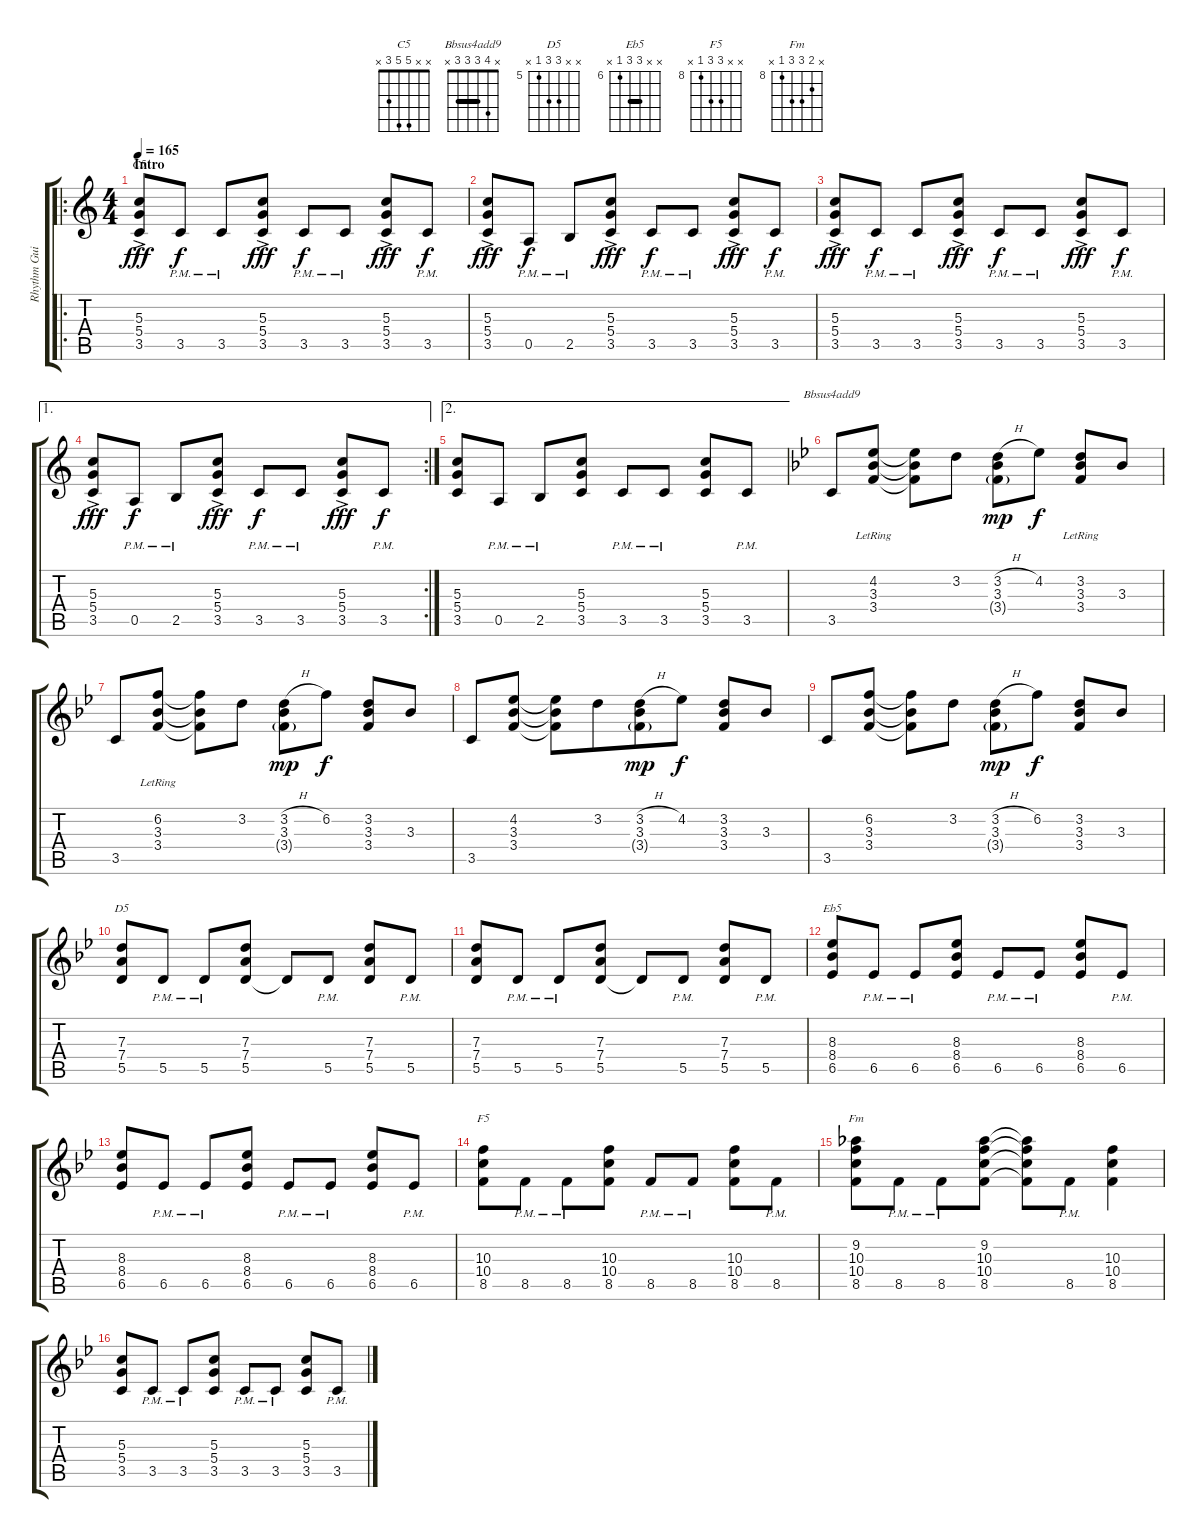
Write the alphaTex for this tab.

\track ("Rhythm Guitar" "Rhythm Gui") {instrument overdrivenguitar}
\staff {score tabs}
\tuning (E4 B3 G3 D3 A2 E2) {hide}
\chord ("C5" x x 5 5 3 x)
\chord ("Bbsus4add9" x 4 3 3 3 x) {barre 3}
\chord ("D5" x x 7 7 5 x) {firstfret 5}
\chord ("Eb5" x x 8 8 6 x) {firstfret 6 barre 8}
\chord ("F5" x x 10 10 8 x) {firstfret 8}
\chord ("Fm" x 9 10 10 8 x) {firstfret 8}
\ro
\ts (4 4)
\section ("" "Intro")
\tempo 165
\clef g2
\ks c
(5.3 5.4 3.5{ac}).8{ch "C5" dy fff instrument overdrivenguitar} 3.5{pm}.8{dy f} 3.5{pm}.8 (5.3 5.4 3.5{ac}).8{dy fff} 3.5{pm}.8{dy f} 3.5{pm}.8 (5.3 5.4 3.5{ac}).8{dy fff} 3.5{pm}.8{dy f} |
(5.3 5.4 3.5{ac}).8{dy fff} 0.5{pm}.8{dy f} 2.5{pm}.8 (5.3 5.4 3.5{ac}).8{dy fff} 3.5{pm}.8{dy f} 3.5{pm}.8 (5.3 5.4 3.5{ac}).8{dy fff} 3.5{pm}.8{dy f} |
(5.3 5.4 3.5{ac}).8{dy fff} 3.5{pm}.8{dy f} 3.5{pm}.8 (5.3 5.4 3.5{ac}).8{dy fff} 3.5{pm}.8{dy f} 3.5{pm}.8 (5.3 5.4 3.5{ac}).8{dy fff} 3.5{pm}.8{dy f} |
\ae 1
\rc 2
(5.3 5.4 3.5{ac}).8{dy fff} 0.5{pm}.8{dy f} 2.5{pm}.8 (5.3 5.4 3.5{ac}).8{dy fff} 3.5{pm}.8{dy f} 3.5{pm}.8 (5.3 5.4 3.5{ac}).8{dy fff} 3.5{pm}.8{dy f} |
\ae 2
(5.3 5.4 3.5).8 0.5{pm}.8 2.5{pm}.8 (5.3 5.4 3.5).8 3.5{pm}.8 3.5{pm}.8 (5.3 5.4 3.5).8 3.5{pm}.8 |
\ks bb
3.5.8{ch "Bbsus4add9"} (4.2 3.3{lr} 3.4).8 (4.2{t} 3.3{t} 3.4{t}).8 3.2.8 (3.2{h} 3.3 3.4{g}).8{dy mp} 4.2.8{dy f} (3.2{lr} 3.3 3.4).8 3.3.8 |
3.5.8 (6.2{lr} 3.3 3.4).8 (6.2{t} 3.3{t} 3.4{t}).8 3.2.8 (3.2{h} 3.3 3.4{g}).8{dy mp} 6.2.8{dy f} (3.2 3.3 3.4).8 3.3.8 |
3.5.8 (4.2 3.3 3.4).8 (4.2{t} 3.3{t} 3.4{t}).8 3.2.8{beam merge} (3.2{h} 3.3 3.4{g}).8{dy mp} 4.2.8{dy f} (3.2 3.3 3.4).8 3.3.8 |
3.5.8 (6.2 3.3 3.4).8 (6.2{t} 3.3{t} 3.4{t}).8 3.2.8 (3.2{h} 3.3 3.4{g}).8{dy mp} 6.2.8{dy f} (3.2 3.3 3.4).8 3.3.8 |
(7.3 7.4 5.5).8{ch "D5"} 5.5{pm}.8 5.5{pm}.8 (7.3 7.4 5.5).8 5.5{t}.8 5.5{pm}.8 (7.3 7.4 5.5).8 5.5{pm}.8 |
(7.3 7.4 5.5).8 5.5{pm}.8 5.5{pm}.8 (7.3 7.4 5.5).8 5.5{t}.8 5.5{pm}.8 (7.3 7.4 5.5).8 5.5{pm}.8 |
(8.3 8.4 6.5).8{ch "Eb5"} 6.5{pm}.8 6.5{pm}.8 (8.3 8.4 6.5).8 6.5{pm}.8 6.5{pm}.8 (8.3 8.4 6.5).8 6.5{pm}.8 |
(8.3 8.4 6.5).8 6.5{pm}.8 6.5{pm}.8 (8.3 8.4 6.5).8 6.5{pm}.8 6.5{pm}.8 (8.3 8.4 6.5).8 6.5{pm}.8 |
(10.3 10.4 8.5).8{ch "F5"} 8.5{pm}.8 8.5{pm}.8 (10.3 10.4 8.5).8 8.5{pm}.8 8.5{pm}.8 (10.3 10.4 8.5).8 8.5{pm}.8 |
(9.2 10.3 10.4 8.5).8{ch "Fm"} 8.5{pm}.8 8.5{pm}.8 (9.2 10.3 10.4 8.5).8 (9.2{t} 10.3{t} 10.4{t} 8.5{t}).8 8.5{pm}.8 (10.3 10.4 8.5).4 |
(5.3 5.4 3.5).8 3.5{pm}.8 3.5{pm}.8 (5.3 5.4 3.5).8 3.5{pm}.8 3.5{pm}.8 (5.3 5.4 3.5).8 3.5{pm}.8
